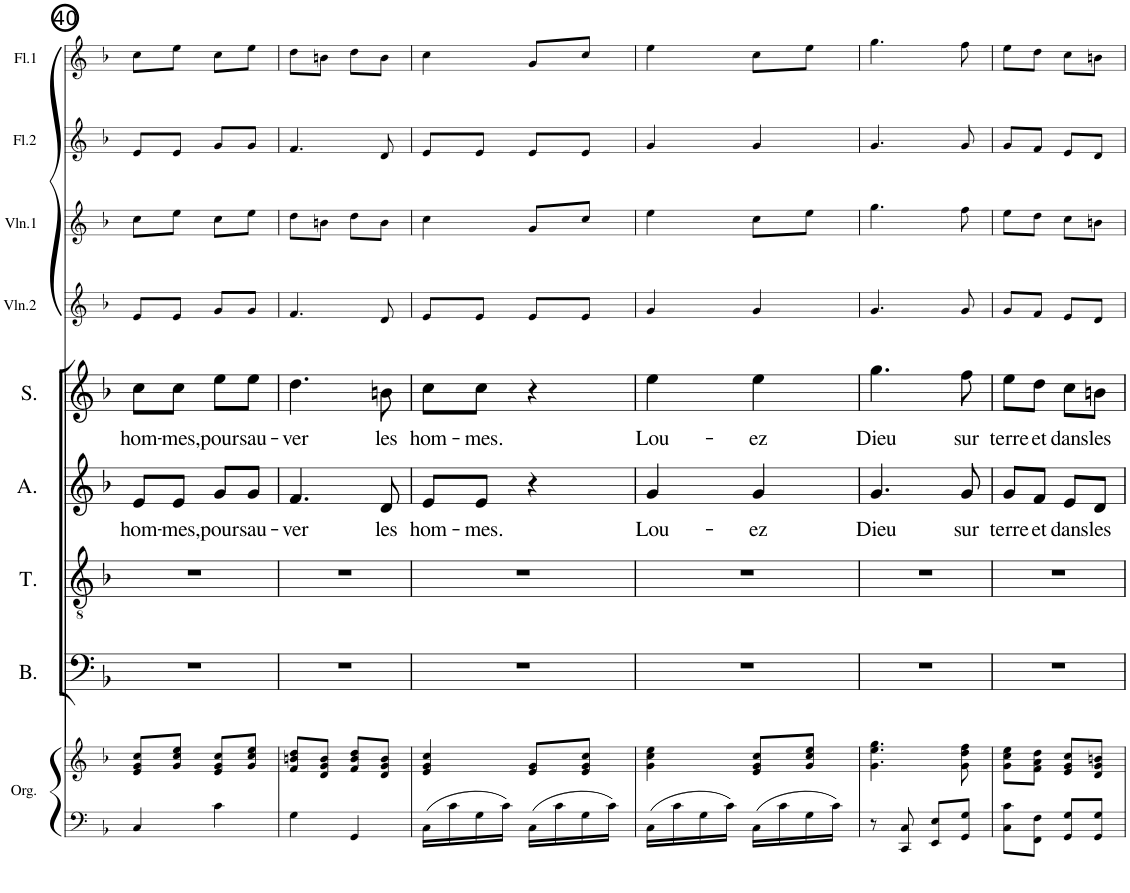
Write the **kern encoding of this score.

**kern	**kern	**kern	**kern	**kern	**text	**kern	**text	**kern	**kern	**kern	**kern
*part9	*part9	*part8	*part7	*part6	*part6	*part5	*part5	*part4	*part3	*part2	*part1
*staff10	*staff9	*staff8	*staff7	*staff6	*staff6	*staff5	*staff5	*staff4	*staff3	*staff2	*staff1
*I"Orgue	*	*I"Bass	*I"Ténor	*I"Alto	*	*I"Soprano	*	*I"Violon 2	*I"Violon 1	*I"Flûte 2	*I"Flûte 1
*I'Org.	*	*I'B.	*I'T.	*I'A.	*	*I'S.	*	*I'Vln.2	*I'Vln.1	*I'Fl.2	*I'Fl.1
!!LO:PB:g=z
*clefF4	*clefG2	*clefF4	*clefGv2	*clefG2	*	*clefG2	*	*clefG2	*clefG2	*clefG2	*clefG2
*k[b-]	*k[b-]	*k[b-]	*k[b-]	*k[b-]	*	*k[b-]	*	*k[b-]	*k[b-]	*k[b-]	*k[b-]
*M2/4	*M2/4	*M2/4	*M2/4	*M2/4	*	*M2/4	*	*M2/4	*M2/4	*M2/4	*M2/4
=40	=40	=40	=40	=40	=40	=40	=40	=40	=40	=40	=40
!	!	!	!	!	!LO:LY:b	!	!LO:LY:b	!	!	!	!
4C/	8e/ 8g/ 8cc/L	2r	2r	8e/L	hom-	8cc\L	hom-	8e/L	8cc\L	8e/L	8cc\L
!	!	!	!	!	!LO:LY:b	!	!LO:LY:b	!	!	!	!
.	8g/ 8cc/ 8ee/J	.	.	8e/J	-mes,	8cc\J	-mes,	8e/J	8ee\J	8e/J	8ee\J
!	!	!	!	!	!LO:LY:b	!	!LO:LY:b	!	!	!	!
4c\	8e/ 8g/ 8cc/L	.	.	8g/L	pour	8ee\L	pour	8g/L	8cc\L	8g/L	8cc\L
!	!	!	!	!	!LO:LY:b	!	!LO:LY:b	!	!	!	!
.	8g/ 8cc/ 8ee/J	.	.	8g/J	sau-	8ee\J	sau-	8g/J	8ee\J	8g/J	8ee\J
=41	=41	=41	=41	=41	=41	=41	=41	=41	=41	=41	=41
!	!	!	!	!	!LO:LY:b	!	!LO:LY:b	!	!	!	!
4G\	8f/ 8bn/ 8dd/L	2r	2r	4.f/	-ver	4.dd\	-ver	4.f/	8dd\L	4.f/	8dd\L
.	8d/ 8g/ 8b/J	.	.	.	.	.	.	.	8bn\J	.	8bn\J
4GG/	8f/ 8b/ 8dd/L	.	.	.	.	.	.	.	8dd\L	.	8dd\L
!	!	!	!	!	!LO:LY:b	!	!LO:LY:b	!	!	!	!
.	8d/ 8g/ 8b/J	.	.	8d/	les	8bn\	les	8d/	8b\J	8d/	8b\J
=42	=42	=42	=42	=42	=42	=42	=42	=42	=42	=42	=42
!	!	!	!	!	!LO:LY:b	!	!LO:LY:b	!	!	!	!
16C\LL	4e/ 4g/ 4cc/	2r	2r	8e/L	hom-	8cc\L	hom-	8e/L	4cc\	8e/L	4cc\
16c\	.	.	.	.	.	.	.	.	.	.	.
!	!	!	!	!	!LO:LY:b	!	!LO:LY:b	!	!	!	!
16G\	.	.	.	8e/J	-mes.	8cc\J	-mes.	8e/J	.	8e/J	.
16c\JJ	.	.	.	.	.	.	.	.	.	.	.
16C\LL	8e/ 8g/L	.	.	4r	.	4r	.	8e/L	8g/L	8e/L	8g/L
16c\	.	.	.	.	.	.	.	.	.	.	.
16G\	8e/ 8g/ 8cc/J	.	.	.	.	.	.	8e/J	8cc/J	8e/J	8cc/J
16c\JJ	.	.	.	.	.	.	.	.	.	.	.
=43	=43	=43	=43	=43	=43	=43	=43	=43	=43	=43	=43
!	!	!	!	!	!LO:LY:b	!	!LO:LY:b	!	!	!	!
16C\LL	4g\ 4cc\ 4ee\	2r	2r	4g/	Lou-	4ee\	Lou-	4g/	4ee\	4g/	4ee\
16c\	.	.	.	.	.	.	.	.	.	.	.
16G\	.	.	.	.	.	.	.	.	.	.	.
16c\JJ	.	.	.	.	.	.	.	.	.	.	.
!	!	!	!	!	!LO:LY:b	!	!LO:LY:b	!	!	!	!
16C\LL	8e/ 8g/ 8cc/L	.	.	4g/	-ez	4ee\	-ez	4g/	8cc\L	4g/	8cc\L
16c\	.	.	.	.	.	.	.	.	.	.	.
16G\	8g/ 8cc/ 8ee/J	.	.	.	.	.	.	.	8ee\J	.	8ee\J
16c\JJ	.	.	.	.	.	.	.	.	.	.	.
=44	=44	=44	=44	=44	=44	=44	=44	=44	=44	=44	=44
!	!	!	!	!	!LO:LY:b	!	!LO:LY:b	!	!	!	!
8r	4.g\ 4.ee\ 4.gg\	2r	2r	4.g/	Dieu	4.gg\	Dieu	4.g/	4.gg\	4.g/	4.gg\
8CC/ 8C/	.	.	.	.	.	.	.	.	.	.	.
8EE/ 8E/L	.	.	.	.	.	.	.	.	.	.	.
!	!	!	!	!	!LO:LY:b	!	!LO:LY:b	!	!	!	!
8GG/ 8G/J	8g\ 8dd\ 8ff\	.	.	8g/	sur	8ff\	sur	8g/	8ff\	8g/	8ff\
=45	=45	=45	=45	=45	=45	=45	=45	=45	=45	=45	=45
!	!	!	!	!	!LO:LY:b	!	!LO:LY:b	!	!	!	!
8C\ 8c\L	8g\ 8cc\ 8ee\L	2r	2r	8g/L	terre	8ee\L	terre	8g/L	8ee\L	8g/L	8ee\L
!	!	!	!	!	!LO:LY:b	!	!LO:LY:b	!	!	!	!
8FF\ 8F\J	8f\ 8a\ 8dd\J	.	.	8f/J	et	8dd\J	et	8f/J	8dd\J	8f/J	8dd\J
!	!	!	!	!	!LO:LY:b	!	!LO:LY:b	!	!	!	!
8GG/ 8G/L	8e/ 8g/ 8cc/L	.	.	8e/L	dans	8cc\L	dans	8e/L	8cc\L	8e/L	8cc\L
!	!	!	!	!	!LO:LY:b	!	!LO:LY:b	!	!	!	!
8GG/ 8G/J	8d/ 8g/ 8bn/J	.	.	8d/J	les	8bn\J	les	8d/J	8bn\J	8d/J	8bn\J
=	=	=	=	=	=	=	=	=	=	=	=
*-	*-	*-	*-	*-	*-	*-	*-	*-	*-	*-	*-
